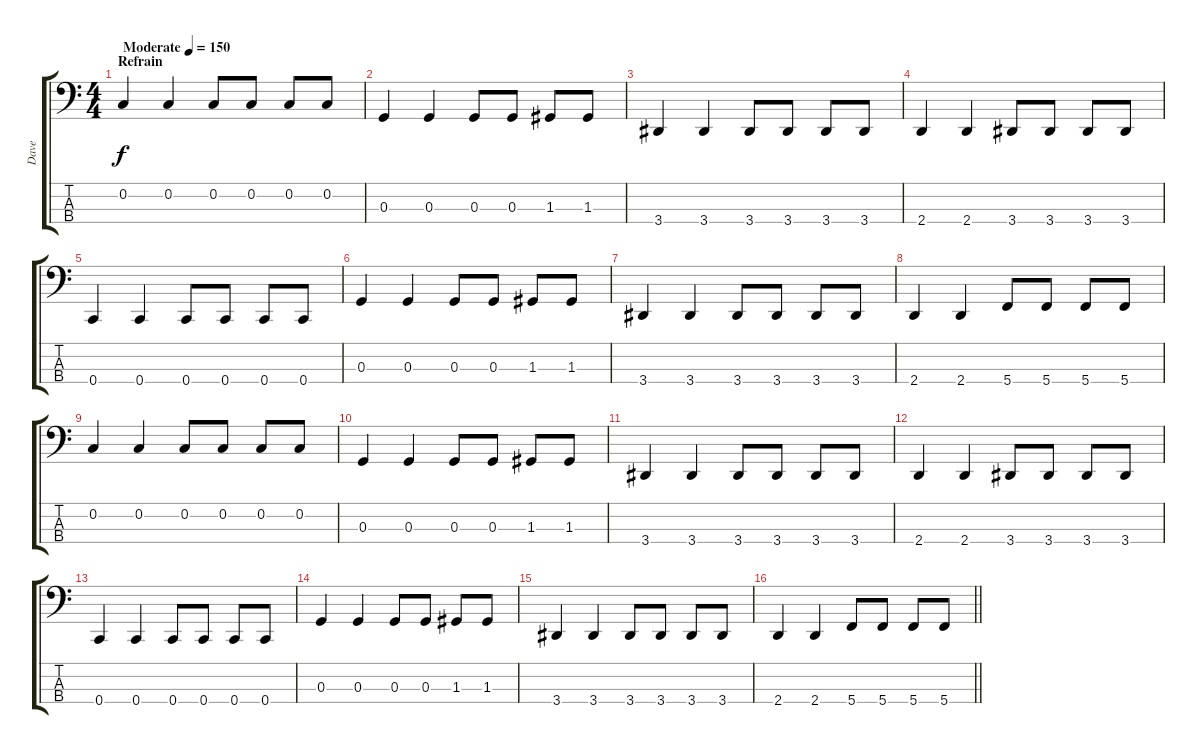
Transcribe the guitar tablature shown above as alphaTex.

\track ("Dave" "Dave") {instrument electricbasspick}
\staff {score tabs}
\tuning (F2 C2 G1 C1) {hide}
\ts (4 4)
\section ("" "Refrain")
\tempo (150 "Moderate")
\clef f4
\ks c
0.2.4{dy f instrument electricbasspick} 0.2.4 0.2.8 0.2.8 0.2.8 0.2.8 |
0.3.4 0.3.4 0.3.8 0.3.8 1.3.8 1.3.8 |
3.4.4 3.4.4 3.4.8 3.4.8 3.4.8 3.4.8 |
2.4.4 2.4.4 3.4.8 3.4.8 3.4.8 3.4.8 |
0.4.4 0.4.4 0.4.8 0.4.8 0.4.8 0.4.8 |
0.3.4 0.3.4 0.3.8 0.3.8 1.3.8 1.3.8 |
3.4.4 3.4.4 3.4.8 3.4.8 3.4.8 3.4.8 |
2.4.4 2.4.4 5.4.8 5.4.8 5.4.8 5.4.8 |
0.2.4 0.2.4 0.2.8 0.2.8 0.2.8 0.2.8 |
0.3.4 0.3.4 0.3.8 0.3.8 1.3.8 1.3.8 |
3.4.4 3.4.4 3.4.8 3.4.8 3.4.8 3.4.8 |
2.4.4 2.4.4 3.4.8 3.4.8 3.4.8 3.4.8 |
0.4.4 0.4.4 0.4.8 0.4.8 0.4.8 0.4.8 |
0.3.4 0.3.4 0.3.8 0.3.8 1.3.8 1.3.8 |
3.4.4 3.4.4 3.4.8 3.4.8 3.4.8 3.4.8 |
\barLineRight lightlight
2.4.4 2.4.4 5.4.8 5.4.8 5.4.8 5.4.8
